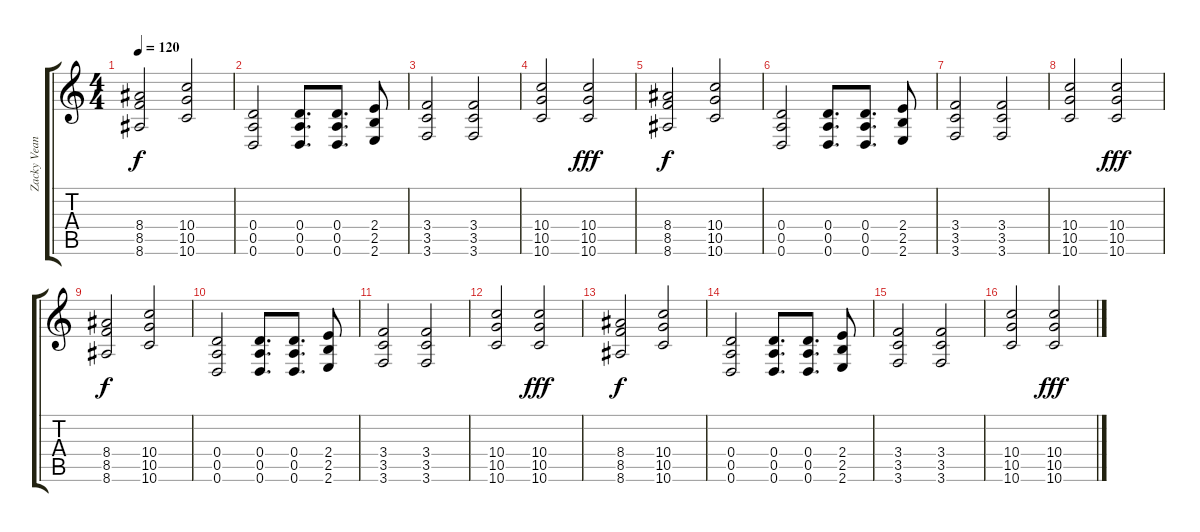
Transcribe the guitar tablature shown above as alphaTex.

\track ("Zacky Veangence" "Zacky Vean") {instrument distortionguitar}
\staff {score tabs}
\tuning (E4 B3 G3 D3 A2 D2) {hide}
\ts (4 4)
\tempo 120
\clef g2
\ks c
(8.4 8.5 8.6).2{dy f} (10.4 10.5 10.6).2 |
(0.4 0.5 0.6).2 (0.4 0.5 0.6).8{d} (0.4 0.5 0.6).8{d} (2.4 2.5 2.6).8 |
(3.4 3.5 3.6).2{volume 16} (3.4 3.5 3.6).2 |
(10.4 10.5 10.6).2 (10.4 10.5 10.6).2{dy fff} |
(8.4 8.5 8.6).2{dy f} (10.4 10.5 10.6).2 |
(0.4 0.5 0.6).2 (0.4 0.5 0.6).8{d} (0.4 0.5 0.6).8{d} (2.4 2.5 2.6).8 |
(3.4 3.5 3.6).2 (3.4 3.5 3.6).2 |
(10.4 10.5 10.6).2 (10.4 10.5 10.6).2{dy fff} |
(8.4 8.5 8.6).2{dy f} (10.4 10.5 10.6).2 |
(0.4 0.5 0.6).2 (0.4 0.5 0.6).8{d} (0.4 0.5 0.6).8{d} (2.4 2.5 2.6).8 |
(3.4 3.5 3.6).2 (3.4 3.5 3.6).2 |
(10.4 10.5 10.6).2 (10.4 10.5 10.6).2{dy fff} |
(8.4 8.5 8.6).2{dy f} (10.4 10.5 10.6).2 |
(0.4 0.5 0.6).2 (0.4 0.5 0.6).8{d} (0.4 0.5 0.6).8{d} (2.4 2.5 2.6).8 |
(3.4 3.5 3.6).2 (3.4 3.5 3.6).2 |
(10.4 10.5 10.6).2 (10.4 10.5 10.6).2{dy fff}
